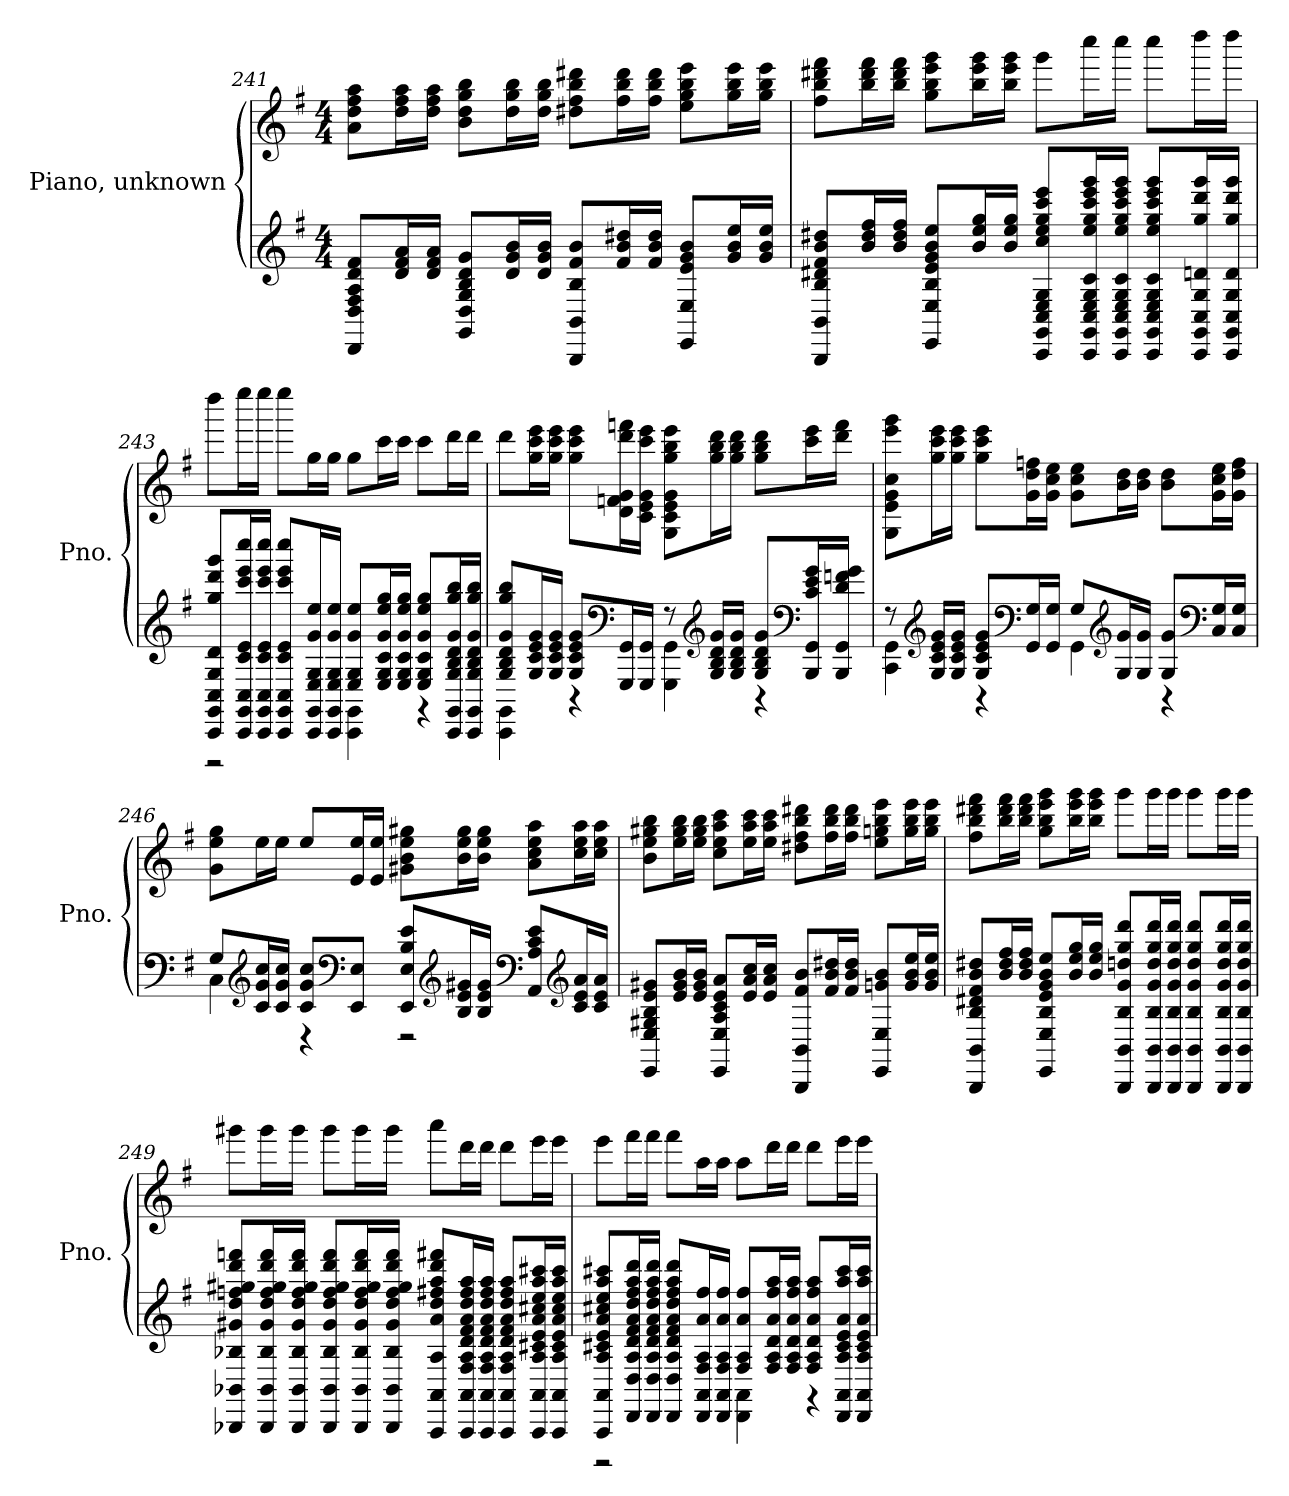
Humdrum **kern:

**kern	**kern
*part1	*part1
*staff2	*staff1
*I"Piano, unknown	*
*I'Pno.	*
!!LO:PB:g=z
*clefG2	*clefG2
*k[f#]	*k[f#]
*M4/4	*M4/4
=241	=241
8DD/ 8D/ 8F#/ 8A/ 8d/ 8f#/L	8a\ 8dd\ 8ff#\ 8aa\L
16d/ 16f#/ 16a/L	16dd\ 16ff#\ 16aa\L
16d/ 16f#/ 16a/JJ	16dd\ 16ff#\ 16aa\JJ
8GG/ 8D/ 8G/ 8B/ 8d/ 8g/L	8b\ 8dd\ 8gg\ 8bb\L
16d/ 16g/ 16b/L	16dd\ 16gg\ 16bb\L
16d/ 16g/ 16b/JJ	16dd\ 16gg\ 16bb\JJ
8BBB/ 8BB/ 8B/ 8f#/ 8b/L	8dd#X\ 8ff#\ 8bb\ 8ddd#X\L
16f#/ 16b/ 16dd#X/L	16ff#\ 16bb\ 16ddd#\L
16f#/ 16b/ 16dd#/JJ	16ff#\ 16bb\ 16ddd#\JJ
8EE/ 8E/ 8e/ 8g/ 8b/L	8ee\ 8gg\ 8bb\ 8eee\L
16g/ 16b/ 16ee/L	16gg\ 16bb\ 16eee\L
16g/ 16b/ 16ee/JJ	16gg\ 16bb\ 16eee\JJ
=242	=242
8BBB/ 8BB/ 8B/ 8d#X/ 8f#/ 8b/ 8dd#X/L	8ff#\ 8bb\ 8ddd#X\ 8fff#\L
16b/ 16dd#/ 16ff#/L	16bb\ 16ddd#\ 16fff#\L
16b/ 16dd#/ 16ff#/JJ	16bb\ 16ddd#\ 16fff#\JJ
8EE/ 8E/ 8B/ 8e/ 8g/ 8b/ 8ee/L	8gg\ 8bb\ 8eee\ 8ggg\L
16b/ 16ee/ 16gg/L	16bb\ 16eee\ 16ggg\L
16b/ 16ee/ 16gg/JJ	16bb\ 16eee\ 16ggg\JJ
8CC/ 8GG/ 8C/ 8E/ 8G/ 8cc/ 8ee/ 8gg/ 8ccc/ 8eee/L	8ggg\L
16CC/ 16GG/ 16C/ 16E/ 16G/ 16c/ 16ee/ 16gg/ 16ccc/ 16eee/ 16ggg/L	16cccc\L
16CC/ 16GG/ 16C/ 16E/ 16G/ 16c/ 16ee/ 16gg/ 16ccc/ 16eee/ 16ggg/JJ	16cccc\JJ
8CC/ 8GG/ 8C/ 8E/ 8G/ 8c/ 8ee/ 8gg/ 8ccc/ 8eee/ 8ggg/L	8cccc\L
16CC/ 16GG/ 16C/ 16G/ 16dn/ 16gg/ 16ddd/ 16ggg/L	16dddd\L
16CC/ 16GG/ 16C/ 16G/ 16d/ 16gg/ 16ddd/ 16ggg/JJ	16dddd\JJ
!!LO:LB:g=z
=243	=243
*^	*
8CC/ 8GG/ 8C/ 8G/ 8d/ 8gg/ 8ddd/ 8ggg/L	2r	8dddd\L
16CC/ 16GG/ 16C/ 16c/ 16e/ 16ccc/ 16eee/ 16cccc/L	.	16eeee\L
16CC/ 16GG/ 16C/ 16c/ 16e/ 16ccc/ 16eee/ 16cccc/JJ	.	16eeee\JJ
8CC/ 8GG/ 8C/ 8c/ 8e/ 8ccc/ 8eee/ 8cccc/L	.	8eeee\L
16CC/ 16GG/ 16E/ 16G/ 16g/ 16ee/L	.	16gg\L
16CC/ 16GG/ 16E/ 16G/ 16g/ 16ee/JJ	.	16gg\JJ
8E/ 8G/ 8g/ 8ee/L	4CC\ 4GG\	8gg\L
16E/ 16G/ 16c/ 16g/ 16ee/ 16gg/L	.	16ccc\L
16E/ 16G/ 16c/ 16g/ 16ee/ 16gg/JJ	.	16ccc\JJ
8E/ 8G/ 8c/ 8g/ 8ee/ 8gg/L	4r	8ccc\L
16CC/ 16GG/ 16G/ 16B/ 16d/ 16g/ 16gg/ 16bb/L	.	16ddd\L
16CC/ 16GG/ 16G/ 16B/ 16d/ 16g/ 16gg/ 16bb/JJ	.	16ddd\JJ
=244	=244	=244
8G/ 8B/ 8d/ 8g/ 8gg/ 8bb/L	4CC\ 4GG\	8ddd\L
16G/ 16c/ 16e/ 16g/L	.	16gg\ 16ccc\ 16eee\L
16G/ 16c/ 16e/ 16g/JJ	.	16gg\ 16ccc\ 16eee\JJ
8G/ 8c/ 8e/ 8g/L	4r	8gg\ 8ccc\ 8eee\L
*clefF4	*	*
16GGG/ 16GG/L	.	16d\ 16fn\ 16g\ 16ddd\ 16fffn\L
16GGG/ 16GG/JJ	.	16c\ 16e\ 16g\ 16ccc\ 16eee\JJ
8r	4GGG\ 4GG\	8G\ 8c\ 8e\ 8g\ 8gg\ 8bb\ 8eee\L
*clefG2	*	*
16G/ 16B/ 16d/ 16g/LL	.	16gg\ 16bb\ 16ddd\L
16G/ 16B/ 16d/ 16g/JJ	.	16gg\ 16bb\ 16ddd\JJ
8G/ 8B/ 8d/ 8g/L	4r	8gg\ 8bb\ 8ddd\L
*clefF4	*	*
16BBB/ 16GG/ 16c/ 16e/ 16g/L	.	16ccc\ 16eee\L
16BBB/ 16GG/ 16d/ 16fn/ 16g/JJ	.	16ddd\ 16fff\JJ
!!LO:LB:g=z
=245	=245	=245
8r	4CC\ 4GG\	8G\ 8e\ 8g\ 8cc\ 8eee\ 8ggg\L
*clefG2	*	*
16G/ 16c/ 16e/ 16g/LL	.	16gg\ 16ccc\ 16eee\L
16G/ 16c/ 16e/ 16g/JJ	.	16gg\ 16ccc\ 16eee\JJ
8G/ 8c/ 8e/ 8g/L	4r	8gg\ 8ccc\ 8eee\L
*clefF4	*	*
16GG/ 16G/L	.	16g\ 16dd\ 16ffn\L
16GG/ 16G/JJ	.	16g\ 16cc\ 16ee\JJ
8G/L	4GG\	8g\ 8cc\ 8ee\L
*clefG2	*	*
16G/ 16g/L	.	16b\ 16dd\L
16G/ 16g/JJ	.	16b\ 16dd\JJ
8G/ 8g/L	4r	8b\ 8dd\L
*clefF4	*	*
16C/ 16G/L	.	16g\ 16cc\ 16ee\L
16C/ 16G/JJ	.	16g\ 16dd\ 16ff\JJ
=246	=246	=246
8G/L	4C\	8g\ 8ee\ 8gg\L
*clefG2	*	*
16c/ 16g/ 16cc/L	.	16ee\L
16c/ 16g/ 16cc/JJ	.	16ee\JJ
8c/ 8g/ 8cc/L	4r	8ee/L
*clefF4	*	*
8EE/ 8E/J	.	16e/ 16ee/L
.	.	16e/ 16ee/JJ
8EE/ 8E/ 8B/ 8e/L	2r	8g#X\ 8b\ 8ee\ 8gg#X\L
*clefG2	*	*
16B/ 16e/ 16g#X/L	.	16b\ 16ee\ 16gg#\L
16B/ 16e/ 16g#/JJ	.	16b\ 16ee\ 16gg#\JJ
*clefF4	*	*
8AA/ 8A/ 8c/ 8e/L	.	8a\ 8cc\ 8ee\ 8aa\L
*clefG2	*	*
16c/ 16e/ 16a/L	.	16cc\ 16ee\ 16aa\L
16c/ 16e/ 16a/JJ	.	16cc\ 16ee\ 16aa\JJ
*v	*v	*
!!LO:LB:g=z
=247	=247
8EE/ 8E/ 8G#X/ 8B/ 8e/ 8g#X/L	8b\ 8ee\ 8gg#X\ 8bb\L
16e/ 16g#/ 16b/L	16ee\ 16gg#\ 16bb\L
16e/ 16g#/ 16b/JJ	16ee\ 16gg#\ 16bb\JJ
8EE/ 8E/ 8A/ 8c/ 8e/ 8a/L	8cc\ 8ee\ 8aa\ 8ccc\L
16e/ 16a/ 16cc/L	16ee\ 16aa\ 16ccc\L
16e/ 16a/ 16cc/JJ	16ee\ 16aa\ 16ccc\JJ
8BBB/ 8BB/ 8f#/ 8b/L	8dd#X\ 8ff#\ 8bb\ 8ddd#X\L
16f#/ 16b/ 16dd#X/L	16ff#\ 16bb\ 16ddd#\L
16f#/ 16b/ 16dd#/JJ	16ff#\ 16bb\ 16ddd#\JJ
8EE/ 8E/ 8gn/ 8b/L	8ee\ 8ggn\ 8bb\ 8eee\L
16g/ 16b/ 16ee/L	16gg\ 16bb\ 16eee\L
16g/ 16b/ 16ee/JJ	16gg\ 16bb\ 16eee\JJ
=248	=248
8BBB/ 8BB/ 8B/ 8d#X/ 8f#/ 8b/ 8dd#X/L	8ff#\ 8bb\ 8ddd#X\ 8fff#\L
16b/ 16dd#/ 16ff#/L	16bb\ 16ddd#\ 16fff#\L
16b/ 16dd#/ 16ff#/JJ	16bb\ 16ddd#\ 16fff#\JJ
8EE/ 8E/ 8B/ 8e/ 8g/ 8b/ 8ee/L	8gg\ 8bb\ 8eee\ 8ggg\L
16b/ 16ee/ 16gg/L	16bb\ 16eee\ 16ggg\L
16b/ 16ee/ 16gg/JJ	16bb\ 16eee\ 16ggg\JJ
8BBB/ 8BB/ 8B/ 8g/ 8ddn/ 8gg/ 8ddd/L	8ggg\L
16BBB/ 16BB/ 16B/ 16g/ 16dd/ 16gg/ 16ddd/L	16ggg\L
16BBB/ 16BB/ 16B/ 16g/ 16dd/ 16gg/ 16ddd/JJ	16ggg\JJ
8BBB/ 8BB/ 8B/ 8g/ 8dd/ 8gg/ 8ddd/L	8ggg\L
16BBB/ 16BB/ 16B/ 16g/ 16dd/ 16gg/ 16ddd/L	16ggg\L
16BBB/ 16BB/ 16B/ 16g/ 16dd/ 16gg/ 16ddd/JJ	16ggg\JJ
!!LO:LB:g=z
=249	=249
8BBB-X/ 8BB-X/ 8B-X/ 8g#X/ 8dd/ 8ffn/ 8gg#X/ 8ddd/ 8fffn/L	8ggg#X\L
16BBB-/ 16BB-/ 16B-/ 16g#/ 16dd/ 16ff/ 16gg#/ 16ddd/ 16fff/L	16ggg#\L
16BBB-/ 16BB-/ 16B-/ 16g#/ 16dd/ 16ff/ 16gg#/ 16ddd/ 16fff/JJ	16ggg#\JJ
8BBB-/ 8BB-/ 8B-/ 8g#/ 8dd/ 8ff/ 8gg#/ 8ddd/ 8fff/L	8ggg#\L
16BBB-/ 16BB-/ 16B-/ 16g#/ 16dd/ 16ff/ 16gg#/ 16ddd/ 16fff/L	16ggg#\L
16BBB-/ 16BB-/ 16B-/ 16g#/ 16dd/ 16ff/ 16gg#/ 16ddd/ 16fff/JJ	16ggg#\JJ
8AAA/ 8AA/ 8A/ 8a/ 8dd/ 8ff#X/ 8aa/ 8ddd/ 8fff#X/L	8aaa\L
16AAA/ 16AA/ 16F#/ 16A/ 16d/ 16f#/ 16a/ 16dd/ 16ff#/ 16aa/L	16ddd\L
16AAA/ 16AA/ 16F#/ 16A/ 16d/ 16f#/ 16a/ 16dd/ 16ff#/ 16aa/JJ	16ddd\JJ
8AAA/ 8AA/ 8F#/ 8A/ 8d/ 8f#/ 8a/ 8dd/ 8ff#/ 8aa/L	8ddd\L
16AAA/ 16AA/ 16A/ 16c#X/ 16e/ 16a/ 16cc#X/ 16ee/ 16aa/ 16ccc#X/L	16eee\L
16AAA/ 16AA/ 16A/ 16c#/ 16e/ 16a/ 16cc#/ 16ee/ 16aa/ 16ccc#/JJ	16eee\JJ
=250	=250
*^	*
8AAA/ 8AA/ 8A/ 8c#X/ 8e/ 8a/ 8cc#X/ 8ee/ 8aa/ 8ccc#X/L	2r	8eee\L
16DD/ 16D/ 16A/ 16d/ 16f#/ 16a/ 16dd/ 16ff#/ 16aa/ 16ddd/L	.	16fff#\L
16DD/ 16D/ 16A/ 16d/ 16f#/ 16a/ 16dd/ 16ff#/ 16aa/ 16ddd/JJ	.	16fff#\JJ
8DD/ 8D/ 8A/ 8d/ 8f#/ 8a/ 8dd/ 8ff#/ 8aa/ 8ddd/L	.	8fff#\L
16DD/ 16AA/ 16F#/ 16A/ 16a/ 16ff#/L	.	16aa\L
16DD/ 16AA/ 16F#/ 16A/ 16a/ 16ff#/JJ	.	16aa\JJ
8F#/ 8A/ 8a/ 8ff#/L	4DD\ 4AA\	8aa\L
16F#/ 16A/ 16d/ 16a/ 16ff#/ 16aa/L	.	16ddd\L
16F#/ 16A/ 16d/ 16a/ 16ff#/ 16aa/JJ	.	16ddd\JJ
8F#/ 8A/ 8d/ 8a/ 8ff#/ 8aa/L	4r	8ddd\L
16DD/ 16AA/ 16A/ 16c#/ 16e/ 16a/ 16aa/ 16ccc#/L	.	16eee\L
16DD/ 16AA/ 16A/ 16c#/ 16e/ 16a/ 16aa/ 16ccc#/JJ	.	16eee\JJ
*v	*v	*
=	=
*-	*-
